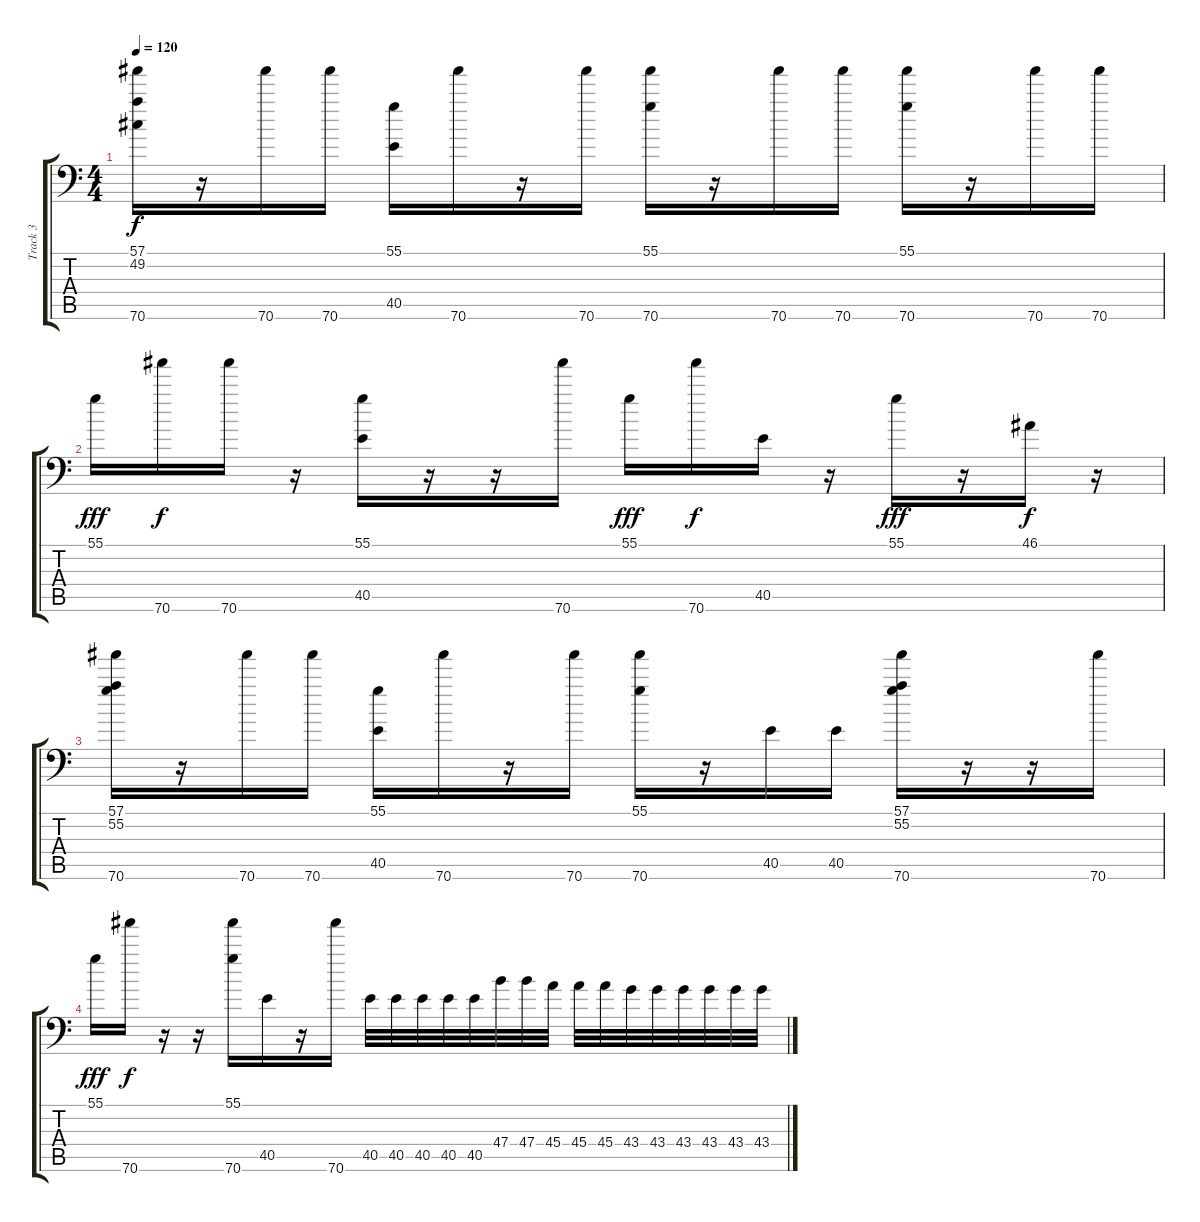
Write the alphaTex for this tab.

\track ("Track 3" "Track 3") {instrument acousticgrandpiano}
\staff {score tabs}
\tuning (C-1 C-1 C-1 C-1 C-1 C-1) {hide}
\ts (4 4)
\tempo 120
\clef f4
\ks c
(57.1 49.2 70.6).16{dy f} r.16 70.6.16 70.6.16 (55.1 40.5).16 70.6.16 r.16 70.6.16 (55.1 70.6).16 r.16 70.6.16 70.6.16 (55.1 70.6).16 r.16 70.6.16 70.6.16 |
55.1.16{dy fff} 70.6.16{dy f} 70.6.16 r.16 (55.1 40.5).16 r.16 r.16 70.6.16 55.1.16{dy fff} 70.6.16{dy f} 40.5.16 r.16 55.1.16{dy fff} r.16 46.1.16{dy f} r.16 |
(57.1 55.2 70.6).16 r.16 70.6.16 70.6.16 (55.1 40.5).16 70.6.16 r.16 70.6.16 (55.1 70.6).16 r.16 40.5.16 40.5.16 (57.1 55.2 70.6).16 r.16 r.16 70.6.16 |
55.1.16{dy fff} 70.6.16{dy f} r.16 r.16 (55.1 70.6).16 40.5.16 r.16 70.6.16 40.5.32 40.5.32 40.5.32 40.5.32 40.5.32 47.4.32 47.4.32 45.4.32 45.4.32 45.4.32 43.4.32 43.4.32 43.4.32 43.4.32 43.4.32 43.4.32
